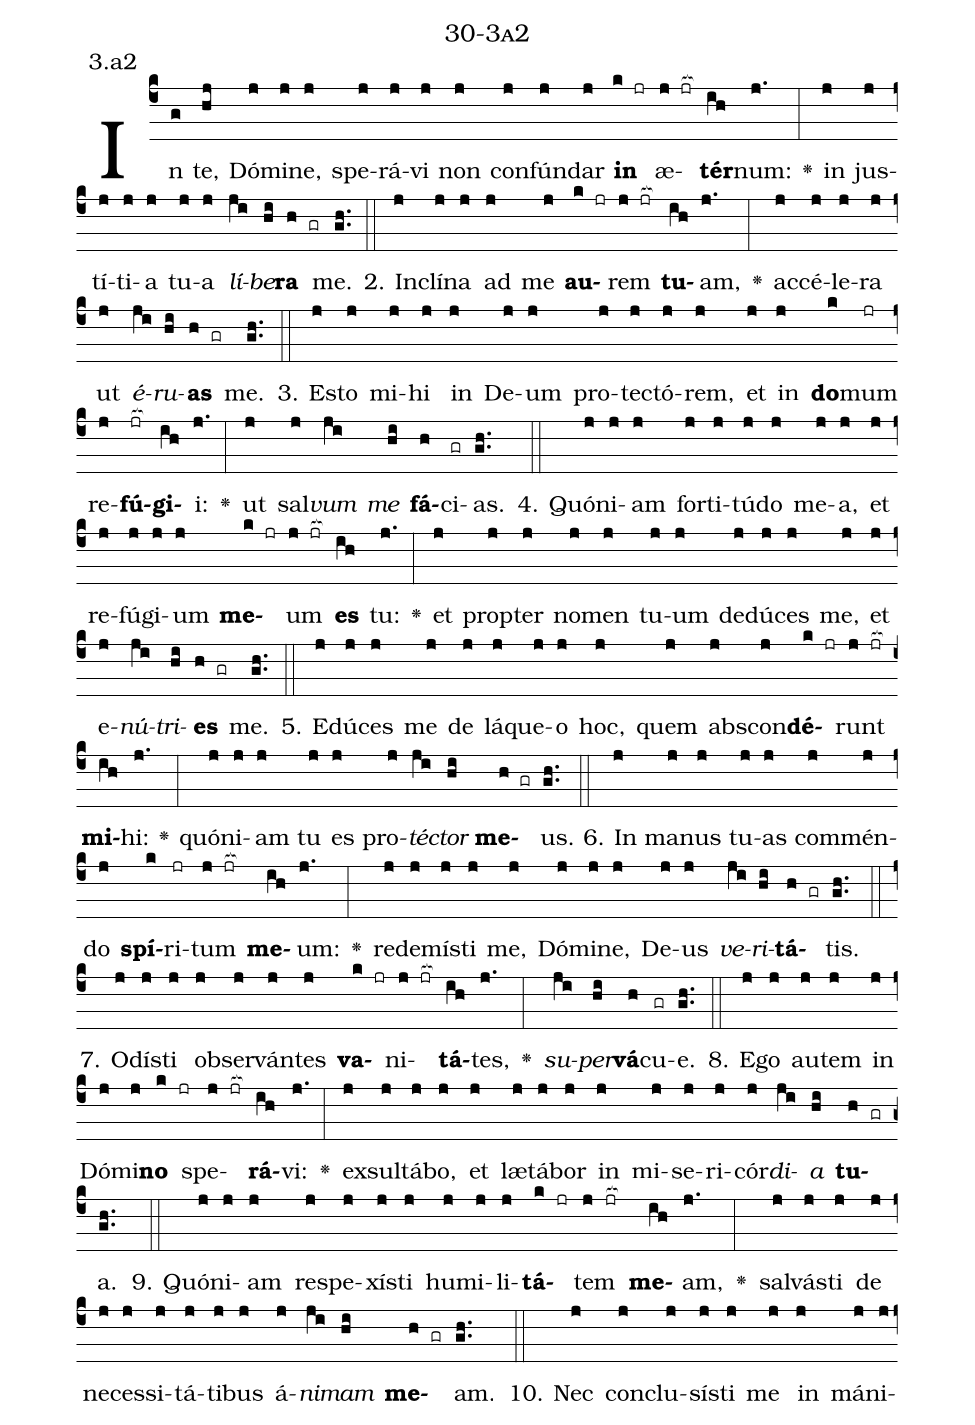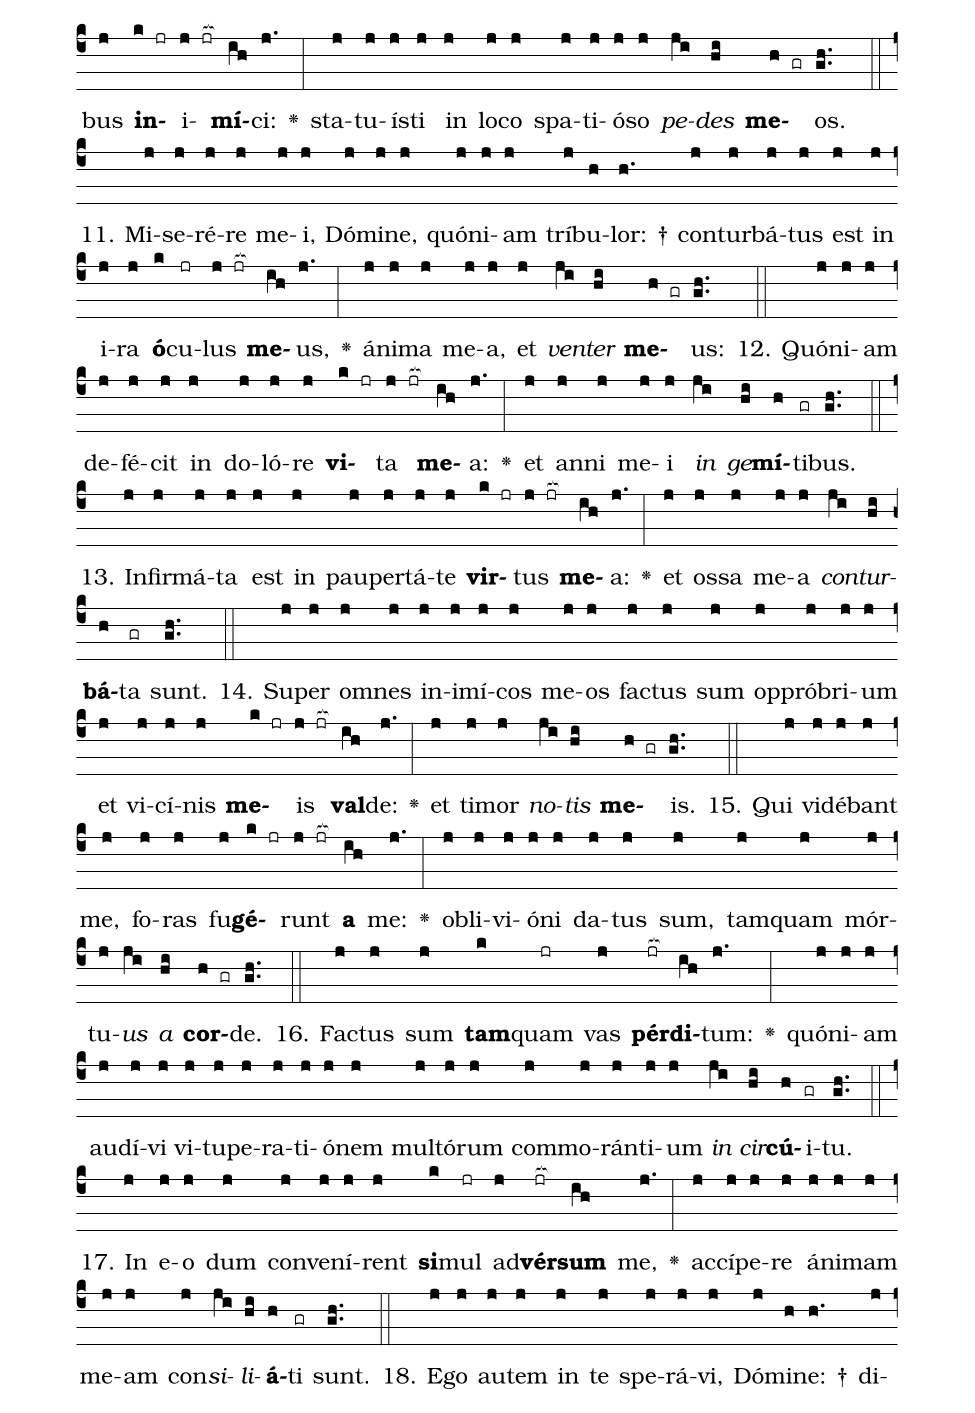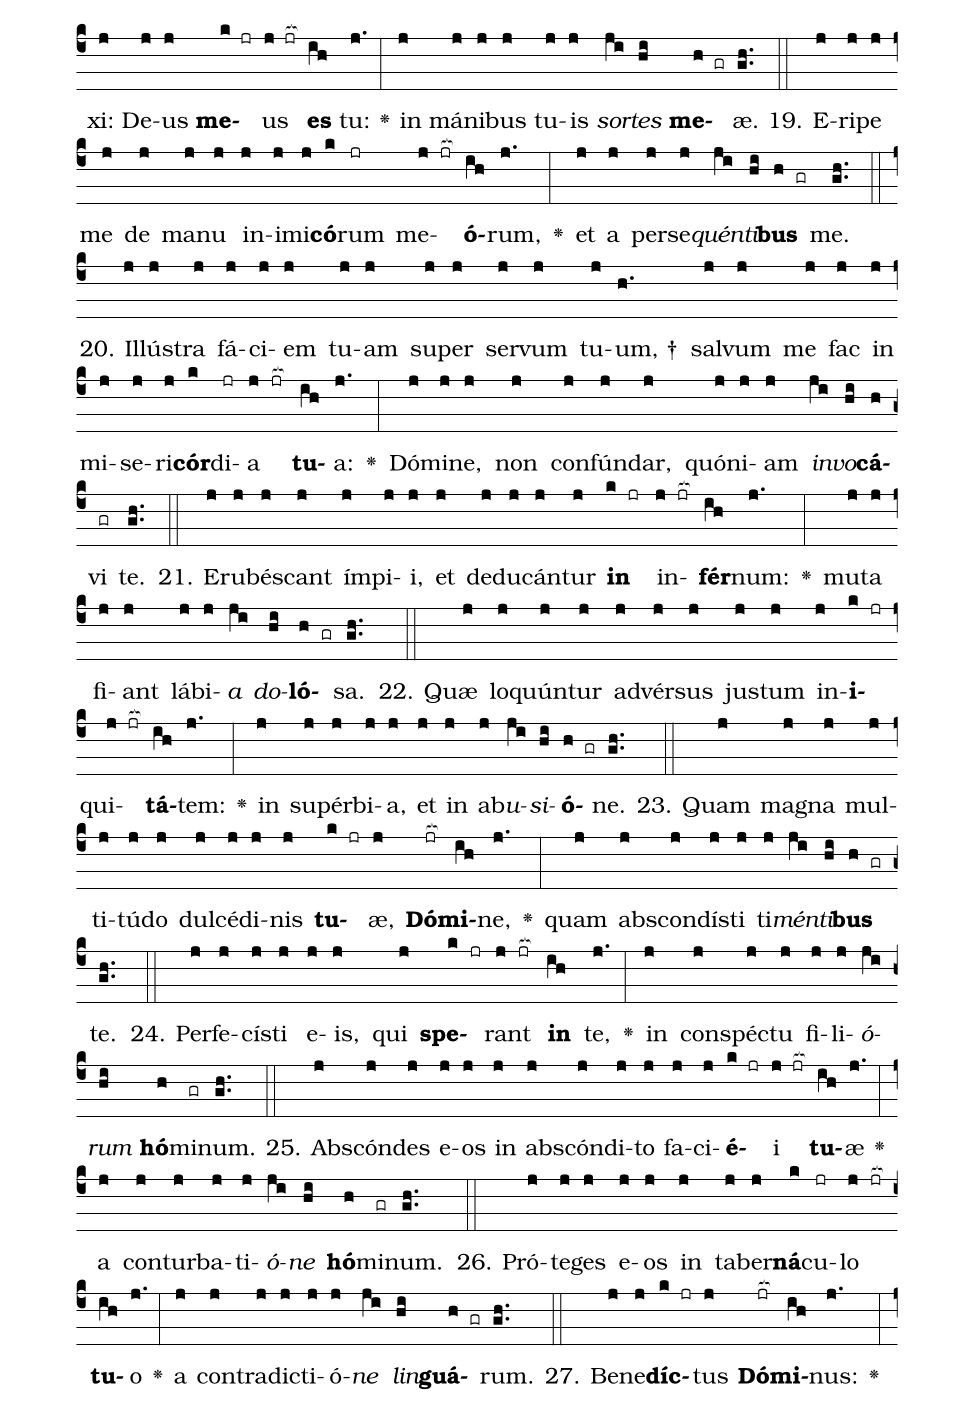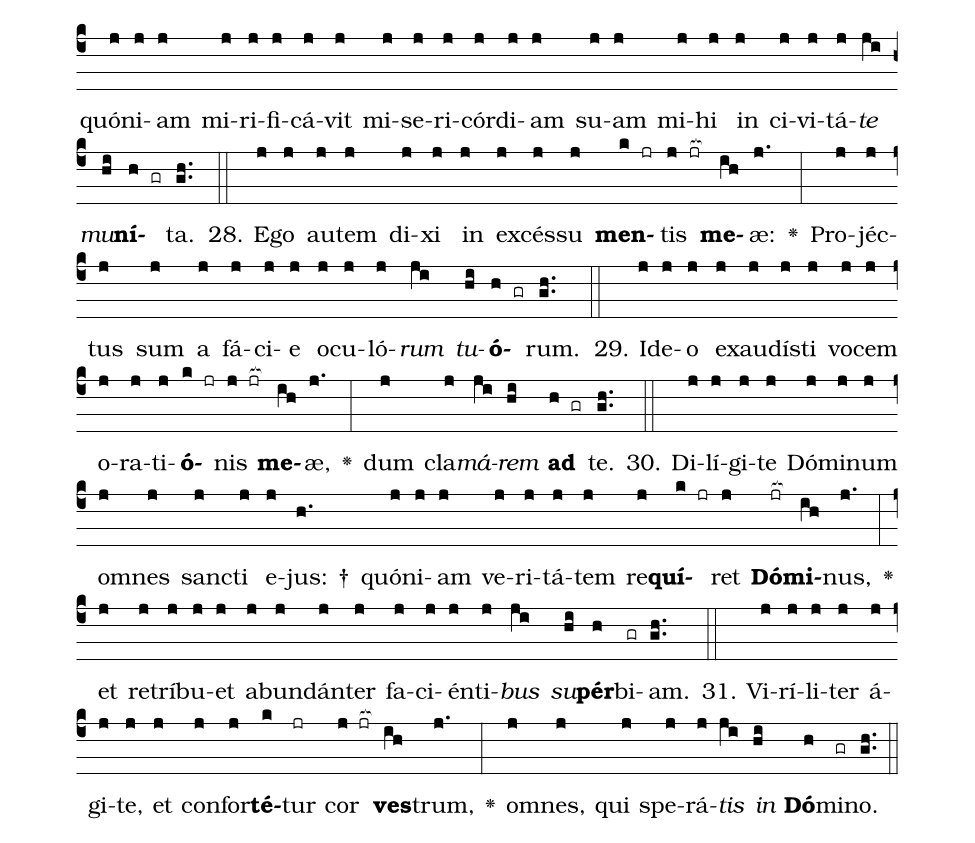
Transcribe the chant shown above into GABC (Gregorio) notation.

name: 30-3a2;
annotation: 3.a2;
%%
(c4)In(g) te,(hj) Dó(j)mi(j)ne,(j) spe(j)rá(j)vi(j) non(j) con(j)fún(j)dar(j) <b>in</b>(k jr) æ(j jr[ocb:1{])<b>tér</b>(ih[ocb:0}])num:(j.) <v>\greheightstar</v>(:) in(j) jus(j)tí(j)ti(j)a(j) tu(j)a(j) <i>lí</i>(ji)<i>be</i>(hi)<b>ra</b>(h gr) me.(gh..) (::)
2. In(j)clí(j)na(j) ad(j) me(j) <b>au</b>(k jr)rem(j jr[ocb:1{]) <b>tu</b>(ih[ocb:0}])am,(j.) <v>\greheightstar</v>(:) ac(j)cé(j)le(j)ra(j) ut(j) <i>é</i>(ji)<i>ru</i>(hi)<b>as</b>(h gr) me.(gh..) (::)
3. Es(j)to(j) mi(j)hi(j) in(j) De(j)um(j) pro(j)tec(j)tó(j)rem,(j) et(j) in(j) <b>do</b>(k)mum(jr) re(j)<b>fú</b>(jr[ocb:1{])<b>gi</b>(ih[ocb:0}])i:(j.) <v>\greheightstar</v>(:) ut(j) sal(j)<i>vum</i>(ji) <i>me</i>(hi) <b>fá</b>(h)ci(gr)as.(gh..) (::)
4. Quón(j)i(j)am(j) for(j)ti(j)tú(j)do(j) me(j)a,(j) et(j) re(j)fú(j)gi(j)um(j) <b>me</b>(k jr)um(j jr[ocb:1{]) <b>es</b>(ih[ocb:0}]) tu:(j.) <v>\greheightstar</v>(:) et(j) prop(j)ter(j) no(j)men(j) tu(j)um(j) de(j)dú(j)ces(j) me,(j) et(j) e(j)<i>nú</i>(ji)<i>tri</i>(hi)<b>es</b>(h gr) me.(gh..) (::)
5. E(j)dú(j)ces(j) me(j) de(j) lá(j)que(j)o(j) hoc,(j) quem(j) abs(j)con(j)<b>dé</b>(k jr)runt(j jr[ocb:1{]) <b>mi</b>(ih[ocb:0}])hi:(j.) <v>\greheightstar</v>(:) quón(j)i(j)am(j) tu(j) es(j) pro(j)<i>téc</i>(ji)<i>tor</i>(hi) <b>me</b>(h gr)us.(gh..) (::)
6. In(j) ma(j)nus(j) tu(j)as(j) com(j)mén(j)do(j) <b>spí</b>(k)ri(jr)tum(j jr[ocb:1{]) <b>me</b>(ih[ocb:0}])um:(j.) <v>\greheightstar</v>(:) red(j)e(j)mís(j)ti(j) me,(j) Dó(j)mi(j)ne,(j) De(j)us(j) <i>ve</i>(ji)<i>ri</i>(hi)<b>tá</b>(h gr)tis.(gh..) (::)
7. O(j)dís(j)ti(j) ob(j)ser(j)ván(j)tes(j) <b>va</b>(k jr)ni(j jr[ocb:1{])<b>tá</b>(ih[ocb:0}])tes,(j.) <v>\greheightstar</v>(:) <i>su</i>(ji)<i>per</i>(hi)<b>vá</b>(h)cu(gr)e.(gh..) (::)
8. E(j)go(j) au(j)tem(j) in(j) Dó(j)mi(j)<b>no</b>(k jr) spe(j jr[ocb:1{])<b>rá</b>(ih[ocb:0}])vi:(j.) <v>\greheightstar</v>(:) ex(j)sul(j)tá(j)bo,(j) et(j) læ(j)tá(j)bor(j) in(j) mi(j)se(j)ri(j)cór(j)<i>di</i>(ji)<i>a</i>(hi) <b>tu</b>(h gr)a.(gh..) (::)
9. Quón(j)i(j)am(j) re(j)spe(j)xís(j)ti(j) hu(j)mi(j)li(j)<b>tá</b>(k jr)tem(j jr[ocb:1{]) <b>me</b>(ih[ocb:0}])am,(j.) <v>\greheightstar</v>(:) sal(j)vás(j)ti(j) de(j) ne(j)ces(j)si(j)tá(j)ti(j)bus(j) á(j)<i>ni</i>(ji)<i>mam</i>(hi) <b>me</b>(h gr)am.(gh..) (::)
10. Nec(j) con(j)clu(j)sís(j)ti(j) me(j) in(j) má(j)ni(j)bus(j) <b>in</b>(k jr)i(j jr[ocb:1{])<b>mí</b>(ih[ocb:0}])ci:(j.) <v>\greheightstar</v>(:) sta(j)tu(j)ís(j)ti(j) in(j) lo(j)co(j) spa(j)ti(j)ó(j)so(j) <i>pe</i>(ji)<i>des</i>(hi) <b>me</b>(h gr)os.(gh..) (::)
11. Mi(j)se(j)ré(j)re(j) me(j)i,(j) Dó(j)mi(j)ne,(j) quón(j)i(j)am(j) trí(j)bu(h)lor: †(h.) con(j)tur(j)bá(j)tus(j) est(j) in(j) i(j)ra(j) <b>ó</b>(k)cu(jr)lus(j jr[ocb:1{]) <b>me</b>(ih[ocb:0}])us,(j.) <v>\greheightstar</v>(:) á(j)ni(j)ma(j) me(j)a,(j) et(j) <i>ven</i>(ji)<i>ter</i>(hi) <b>me</b>(h gr)us:(gh..) (::)
12. Quón(j)i(j)am(j) de(j)fé(j)cit(j) in(j) do(j)ló(j)re(j) <b>vi</b>(k jr)ta(j jr[ocb:1{]) <b>me</b>(ih[ocb:0}])a:(j.) <v>\greheightstar</v>(:) et(j) an(j)ni(j) me(j)i(j) <i>in</i>(ji) <i>ge</i>(hi)<b>mí</b>(h)ti(gr)bus.(gh..) (::)
13. In(j)fir(j)má(j)ta(j) est(j) in(j) pau(j)per(j)tá(j)te(j) <b>vir</b>(k jr)tus(j jr[ocb:1{]) <b>me</b>(ih[ocb:0}])a:(j.) <v>\greheightstar</v>(:) et(j) os(j)sa(j) me(j)a(j) <i>con</i>(ji)<i>tur</i>(hi)<b>bá</b>(h)ta(gr) sunt.(gh..) (::)
14. Su(j)per(j) om(j)nes(j) in(j)i(j)mí(j)cos(j) me(j)os(j) fac(j)tus(j) sum(j) op(j)pró(j)bri(j)um(j) et(j) vi(j)cí(j)nis(j) <b>me</b>(k jr)is(j jr[ocb:1{]) <b>val</b>(ih[ocb:0}])de:(j.) <v>\greheightstar</v>(:) et(j) ti(j)mor(j) <i>no</i>(ji)<i>tis</i>(hi) <b>me</b>(h gr)is.(gh..) (::)
15. Qui(j) vi(j)dé(j)bant(j) me,(j) fo(j)ras(j) fu(j)<b>gé</b>(k jr)runt(j jr[ocb:1{]) <b>a</b>(ih[ocb:0}]) me:(j.) <v>\greheightstar</v>(:) ob(j)li(j)vi(j)ó(j)ni(j) da(j)tus(j) sum,(j) tam(j)quam(j) mór(j)tu(j)<i>us</i>(ji) <i>a</i>(hi) <b>cor</b>(h gr)de.(gh..) (::)
16. Fac(j)tus(j) sum(j) <b>tam</b>(k)quam(jr) vas(j) <b>pér</b>(jr[ocb:1{])<b>di</b>(ih[ocb:0}])tum:(j.) <v>\greheightstar</v>(:) quón(j)i(j)am(j) au(j)dí(j)vi(j) vi(j)tu(j)pe(j)ra(j)ti(j)ó(j)nem(j) mul(j)tó(j)rum(j) com(j)mo(j)rán(j)ti(j)um(j) <i>in</i>(ji) <i>cir</i>(hi)<b>cú</b>(h)i(gr)tu.(gh..) (::)
17. In(j) e(j)o(j) dum(j) con(j)ve(j)ní(j)rent(j) <b>si</b>(k)mul(jr) ad(j)<b>vér</b>(jr[ocb:1{])<b>sum</b>(ih[ocb:0}]) me,(j.) <v>\greheightstar</v>(:) ac(j)cí(j)pe(j)re(j) á(j)ni(j)mam(j) me(j)am(j) con(j)<i>si</i>(ji)<i>li</i>(hi)<b>á</b>(h)ti(gr) sunt.(gh..) (::)
18. E(j)go(j) au(j)tem(j) in(j) te(j) spe(j)rá(j)vi,(j) Dó(j)mi(h)ne: †(h.) di(j)xi:(j) De(j)us(j) <b>me</b>(k jr)us(j jr[ocb:1{]) <b>es</b>(ih[ocb:0}]) tu:(j.) <v>\greheightstar</v>(:) in(j) má(j)ni(j)bus(j) tu(j)is(j) <i>sor</i>(ji)<i>tes</i>(hi) <b>me</b>(h gr)æ.(gh..) (::)
19. E(j)ri(j)pe(j) me(j) de(j) ma(j)nu(j) in(j)i(j)mi(j)<b>có</b>(k)rum(jr) me(j jr[ocb:1{])<b>ó</b>(ih[ocb:0}])rum,(j.) <v>\greheightstar</v>(:) et(j) a(j) per(j)se(j)<i>quén</i>(ji)<i>ti</i>(hi)<b>bus</b>(h gr) me.(gh..) (::)
20. Il(j)lús(j)tra(j) fá(j)ci(j)em(j) tu(j)am(j) su(j)per(j) ser(j)vum(j) tu(j)um, †(h.) sal(j)vum(j) me(j) fac(j) in(j) mi(j)se(j)ri(j)<b>cór</b>(k)di(jr)a(j jr[ocb:1{]) <b>tu</b>(ih[ocb:0}])a:(j.) <v>\greheightstar</v>(:) Dó(j)mi(j)ne,(j) non(j) con(j)fún(j)dar,(j) quón(j)i(j)am(j) <i>in</i>(ji)<i>vo</i>(hi)<b>cá</b>(h)vi(gr) te.(gh..) (::)
21. E(j)ru(j)bés(j)cant(j) ím(j)pi(j)i,(j) et(j) de(j)du(j)cán(j)tur(j) <b>in</b>(k jr) in(j jr[ocb:1{])<b>fér</b>(ih[ocb:0}])num:(j.) <v>\greheightstar</v>(:) mu(j)ta(j) fi(j)ant(j) lá(j)bi(j)<i>a</i>(ji) <i>do</i>(hi)<b>ló</b>(h gr)sa.(gh..) (::)
22. Quæ(j) lo(j)quún(j)tur(j) ad(j)vér(j)sus(j) jus(j)tum(j) in(j)<b>i</b>(k jr)qui(j jr[ocb:1{])<b>tá</b>(ih[ocb:0}])tem:(j.) <v>\greheightstar</v>(:) in(j) su(j)pér(j)bi(j)a,(j) et(j) in(j) ab(j)<i>u</i>(ji)<i>si</i>(hi)<b>ó</b>(h gr)ne.(gh..) (::)
23. Quam(j) ma(j)gna(j) mul(j)ti(j)tú(j)do(j) dul(j)cé(j)di(j)nis(j) <b>tu</b>(k jr)æ,(j) <b>Dó</b>(jr[ocb:1{])<b>mi</b>(ih[ocb:0}])ne,(j.) <v>\greheightstar</v>(:) quam(j) abs(j)con(j)dís(j)ti(j) ti(j)<i>mén</i>(ji)<i>ti</i>(hi)<b>bus</b>(h gr) te.(gh..) (::)
24. Per(j)fe(j)cís(j)ti(j) e(j)is,(j) qui(j) <b>spe</b>(k jr)rant(j jr[ocb:1{]) <b>in</b>(ih[ocb:0}]) te,(j.) <v>\greheightstar</v>(:) in(j) con(j)spéc(j)tu(j) fi(j)li(j)<i>ó</i>(ji)<i>rum</i>(hi) <b>hó</b>(h)mi(gr)num.(gh..) (::)
25. Abs(j)cón(j)des(j) e(j)os(j) in(j) abs(j)cón(j)di(j)to(j) fa(j)ci(j)<b>é</b>(k jr)i(j jr[ocb:1{]) <b>tu</b>(ih[ocb:0}])æ(j.) <v>\greheightstar</v>(:) a(j) con(j)tur(j)ba(j)ti(j)<i>ó</i>(ji)<i>ne</i>(hi) <b>hó</b>(h)mi(gr)num.(gh..) (::)
26. Pró(j)te(j)ges(j) e(j)os(j) in(j) ta(j)ber(j)<b>ná</b>(k)cu(jr)lo(j jr[ocb:1{]) <b>tu</b>(ih[ocb:0}])o(j.) <v>\greheightstar</v>(:) a(j) con(j)tra(j)dic(j)ti(j)ó(j)<i>ne</i>(ji) <i>lin</i>(hi)<b>guá</b>(h gr)rum.(gh..) (::)
27. Be(j)ne(j)<b>díc</b>(k jr)tus(j) <b>Dó</b>(jr[ocb:1{])<b>mi</b>(ih[ocb:0}])nus:(j.) <v>\greheightstar</v>(:) quón(j)i(j)am(j) mi(j)ri(j)fi(j)cá(j)vit(j) mi(j)se(j)ri(j)cór(j)di(j)am(j) su(j)am(j) mi(j)hi(j) in(j) ci(j)vi(j)tá(j)<i>te</i>(ji) <i>mu</i>(hi)<b>ní</b>(h gr)ta.(gh..) (::)
28. E(j)go(j) au(j)tem(j) di(j)xi(j) in(j) ex(j)cés(j)su(j) <b>men</b>(k jr)tis(j jr[ocb:1{]) <b>me</b>(ih[ocb:0}])æ:(j.) <v>\greheightstar</v>(:) Pro(j)jéc(j)tus(j) sum(j) a(j) fá(j)ci(j)e(j) o(j)cu(j)ló(j)<i>rum</i>(ji) <i>tu</i>(hi)<b>ó</b>(h gr)rum.(gh..) (::)
29. Id(j)e(j)o(j) ex(j)au(j)dís(j)ti(j) vo(j)cem(j) o(j)ra(j)ti(j)<b>ó</b>(k jr)nis(j jr[ocb:1{]) <b>me</b>(ih[ocb:0}])æ,(j.) <v>\greheightstar</v>(:) dum(j) cla(j)<i>má</i>(ji)<i>rem</i>(hi) <b>ad</b>(h gr) te.(gh..) (::)
30. Di(j)lí(j)gi(j)te(j) Dó(j)mi(j)num(j) om(j)nes(j) sanc(j)ti(j) e(j)jus: †(h.) quón(j)i(j)am(j) ve(j)ri(j)tá(j)tem(j) re(j)<b>quí</b>(k jr)ret(j) <b>Dó</b>(jr[ocb:1{])<b>mi</b>(ih[ocb:0}])nus,(j.) <v>\greheightstar</v>(:) et(j) re(j)trí(j)bu(j)et(j) ab(j)un(j)dán(j)ter(j) fa(j)ci(j)én(j)ti(j)<i>bus</i>(ji) <i>su</i>(hi)<b>pér</b>(h)bi(gr)am.(gh..) (::)
31. Vi(j)rí(j)li(j)ter(j) á(j)gi(j)te,(j) et(j) con(j)for(j)<b>té</b>(k)tur(jr) cor(j jr[ocb:1{]) <b>ves</b>(ih[ocb:0}])trum,(j.) <v>\greheightstar</v>(:) om(j)nes,(j) qui(j) spe(j)rá(j)<i>tis</i>(ji) <i>in</i>(hi) <b>Dó</b>(h)mi(gr)no.(gh..) (::)
